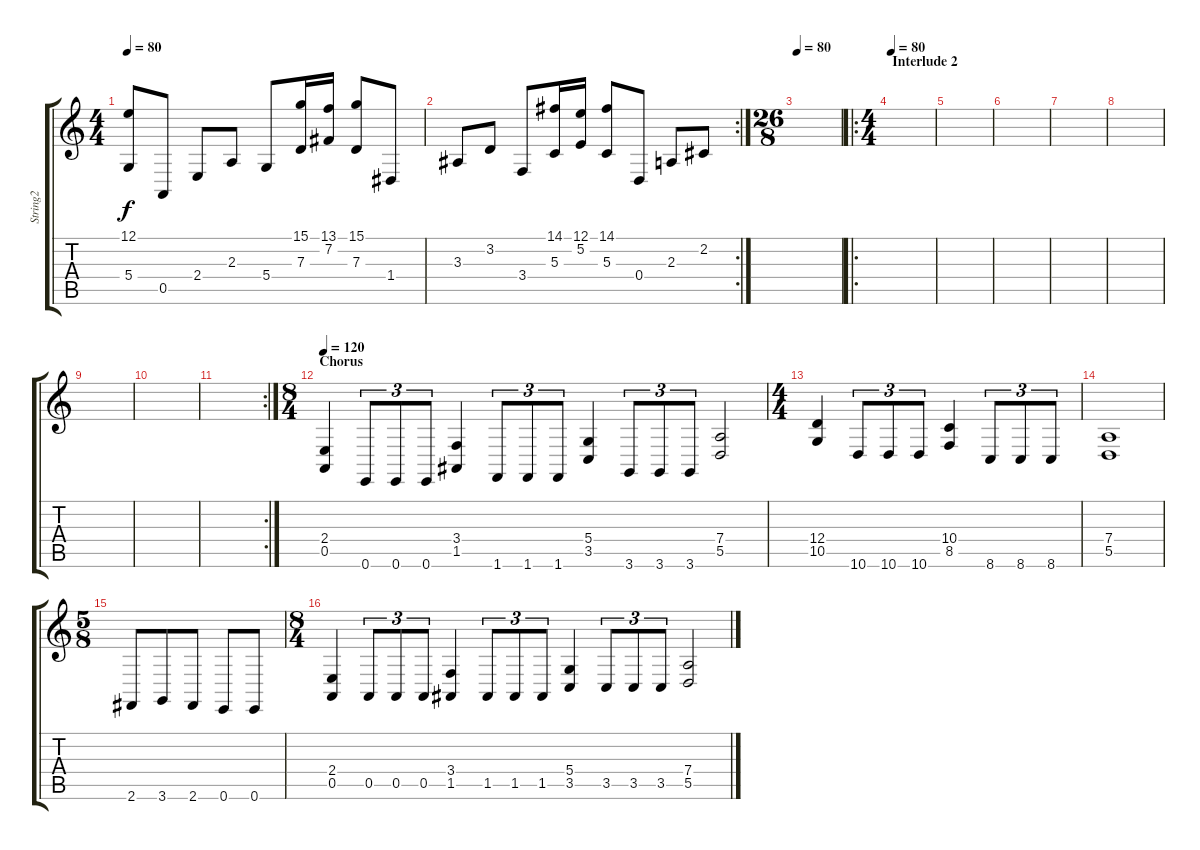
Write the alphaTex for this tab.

\track ("String2" "String2") {instrument stringensemble2}
\staff {score tabs}
\tuning (E4 B3 G3 D3 A2 E2) {hide}
\ts (4 4)
\tempo 80
\clef g2
\ks c
(12.1 5.4).8{dy f} 0.5.8 2.4.8 2.3.8 5.4.8 (15.1 7.3).16 (13.1 7.2).16 (15.1 7.3).8 1.4.8 |
\rc 2
3.3.8 3.2.8 3.4.8 (14.1 5.3).16 (12.1 5.2).16 (14.1 5.3).8 0.4.8 2.3.8 2.2.8 |
\ts (26 8)
\tempo 80
|
\ro
\ts (4 4)
\section ("" "Interlude 2")
\tempo 80
|
|
|
|
|
|
|
\rc 2
|
\ts (8 4)
\section ("" "Chorus")
\tempo 120
(2.4 0.5).4 0.6.8{tu (3 2)} 0.6.8{tu (3 2)} 0.6.8{tu (3 2)} (3.4 1.5).4 1.6.8{tu (3 2)} 1.6.8{tu (3 2)} 1.6.8{tu (3 2)} (5.4 3.5).4 3.6.8{tu (3 2)} 3.6.8{tu (3 2)} 3.6.8{tu (3 2)} (7.4 5.5).2 |
\ts (4 4)
(12.4 10.5).4 10.6.8{tu (3 2)} 10.6.8{tu (3 2)} 10.6.8{tu (3 2)} (10.4 8.5).4 8.6.8{tu (3 2)} 8.6.8{tu (3 2)} 8.6.8{tu (3 2)} |
(7.4 5.5).1 |
\ts (5 8)
2.6.8 3.6.8 2.6.8 0.6.8 0.6.8 |
\ts (8 4)
(2.4 0.5).4 0.5.8{tu (3 2)} 0.5.8{tu (3 2)} 0.5.8{tu (3 2)} (3.4 1.5).4 1.5.8{tu (3 2)} 1.5.8{tu (3 2)} 1.5.8{tu (3 2)} (5.4 3.5).4 3.5.8{tu (3 2)} 3.5.8{tu (3 2)} 3.5.8{tu (3 2)} (7.4 5.5).2
